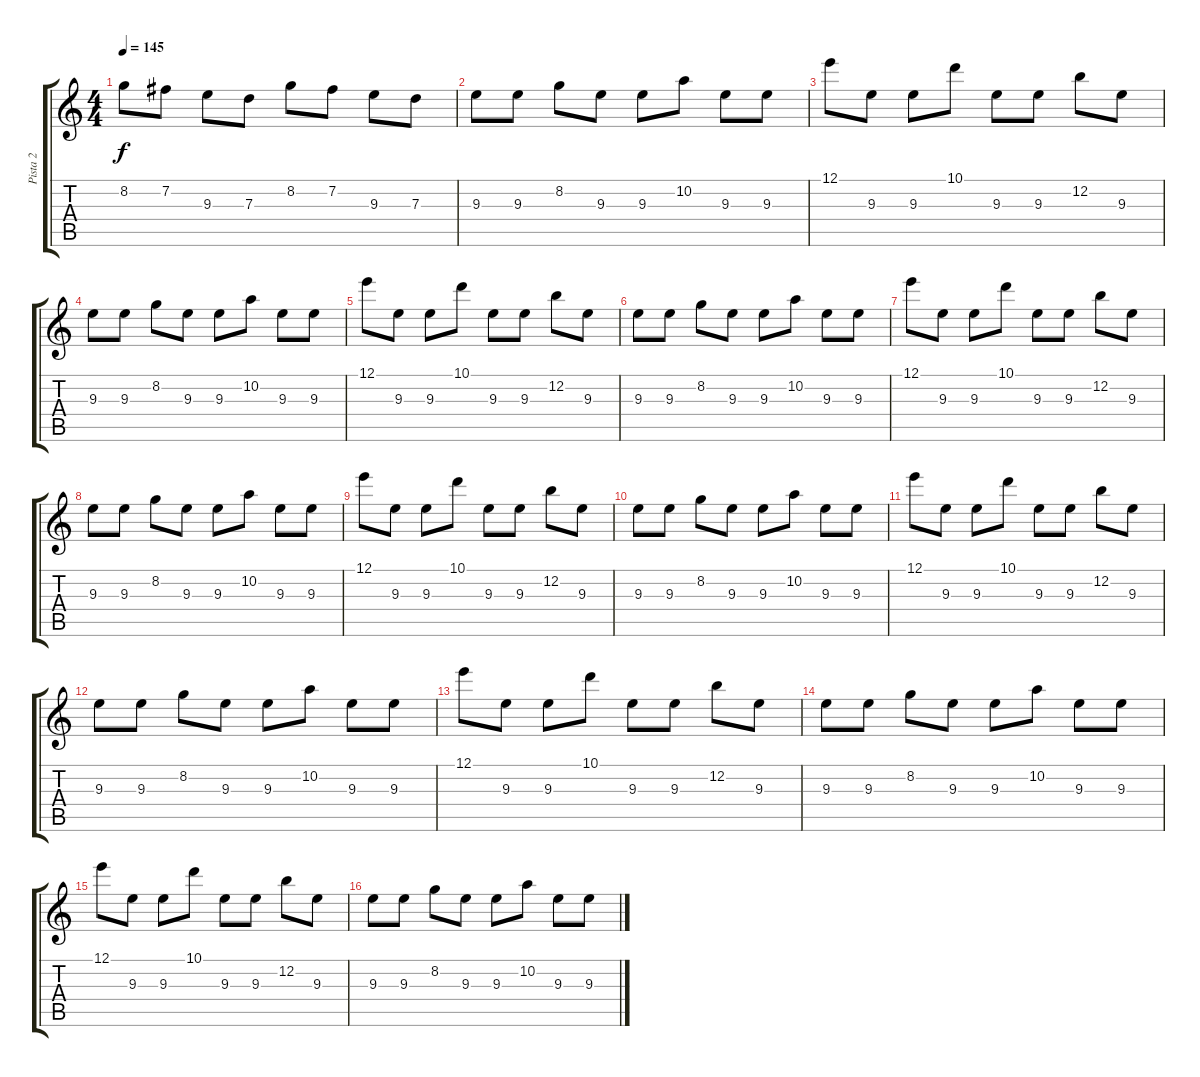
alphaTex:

\track ("Pista 2" "Pista 2") {instrument distortionguitar}
\staff {score tabs}
\tuning (E4 B3 G3 D3 A2 E2) {hide}
\ts (4 4)
\tempo 145
\clef g2
\ks c
8.2.8{dy f} 7.2.8 9.3.8 7.3.8 8.2.8 7.2.8 9.3.8 7.3.8 |
9.3.8{volume 11} 9.3.8 8.2.8 9.3.8 9.3.8 10.2.8 9.3.8 9.3.8 |
12.1.8 9.3.8 9.3.8 10.1.8 9.3.8 9.3.8 12.2.8 9.3.8 |
9.3.8 9.3.8 8.2.8 9.3.8 9.3.8 10.2.8 9.3.8 9.3.8 |
12.1.8 9.3.8 9.3.8 10.1.8 9.3.8 9.3.8 12.2.8 9.3.8 |
9.3.8 9.3.8 8.2.8 9.3.8 9.3.8 10.2.8 9.3.8 9.3.8 |
12.1.8 9.3.8 9.3.8 10.1.8 9.3.8 9.3.8 12.2.8 9.3.8 |
9.3.8 9.3.8 8.2.8 9.3.8 9.3.8 10.2.8 9.3.8 9.3.8 |
12.1.8 9.3.8 9.3.8 10.1.8 9.3.8 9.3.8 12.2.8 9.3.8 |
9.3.8 9.3.8 8.2.8 9.3.8 9.3.8 10.2.8 9.3.8 9.3.8 |
12.1.8 9.3.8 9.3.8 10.1.8 9.3.8 9.3.8 12.2.8 9.3.8 |
9.3.8 9.3.8 8.2.8 9.3.8 9.3.8 10.2.8 9.3.8 9.3.8 |
12.1.8 9.3.8 9.3.8 10.1.8 9.3.8 9.3.8 12.2.8 9.3.8 |
9.3.8 9.3.8 8.2.8 9.3.8 9.3.8 10.2.8 9.3.8 9.3.8 |
12.1.8 9.3.8 9.3.8 10.1.8 9.3.8 9.3.8 12.2.8 9.3.8 |
9.3.8 9.3.8 8.2.8 9.3.8 9.3.8 10.2.8 9.3.8 9.3.8
